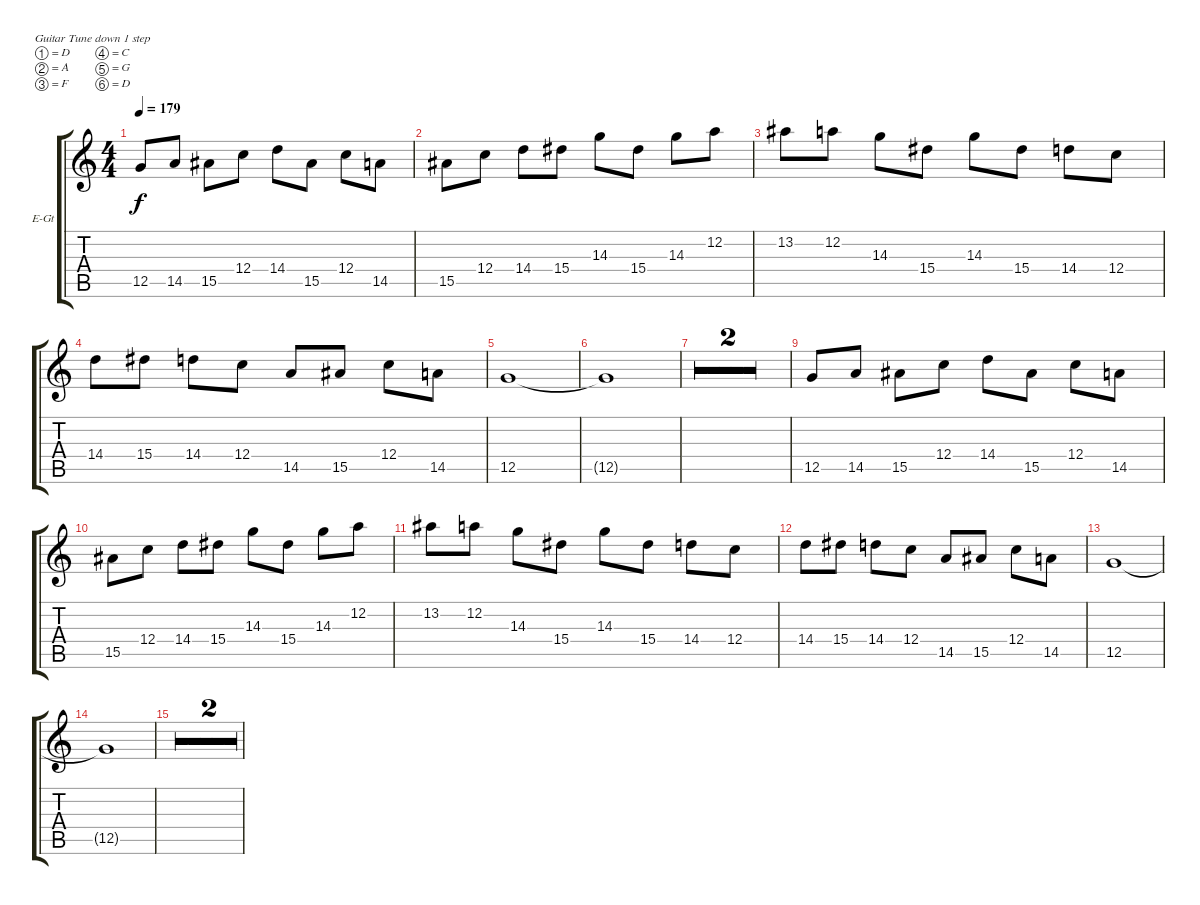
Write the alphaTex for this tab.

\bracketExtendMode groupsimilarinstruments
\firstSystemTrackNameOrientation horizontal
\otherSystemsTrackNameOrientation horizontal
\track ("Fills+solo" "E-Gt") {multiBarRest instrument distortionguitar}
\staff {score tabs}
\tuning (D4 A3 F3 C3 G2 D2)
\ts (4 4)
\tempo 179
\clef g2
\ks c
12.5.8{dy f} 14.5.8 15.5.8 12.4.8 14.4.8 15.5.8 12.4.8 14.5.8 |
15.5.8 12.4.8 14.4.8 15.4.8 14.3.8 15.4.8 14.3.8 12.2.8 |
13.2.8 12.2.8 14.3.8 15.4.8 14.3.8 15.4.8 14.4.8 12.4.8 |
14.4.8 15.4.8 14.4.8 12.4.8 14.5.8 15.5.8 12.4.8 14.5.8 |
12.5.1 |
12.5{t}.1 |
r.1 |
r.1 |
12.5.8 14.5.8 15.5.8 12.4.8 14.4.8 15.5.8 12.4.8 14.5.8 |
15.5.8 12.4.8 14.4.8 15.4.8 14.3.8 15.4.8 14.3.8 12.2.8 |
13.2.8 12.2.8 14.3.8 15.4.8 14.3.8 15.4.8 14.4.8 12.4.8 |
14.4.8 15.4.8 14.4.8 12.4.8 14.5.8 15.5.8 12.4.8 14.5.8 |
12.5.1 |
12.5{t}.1 |
r.1 |
r.1
